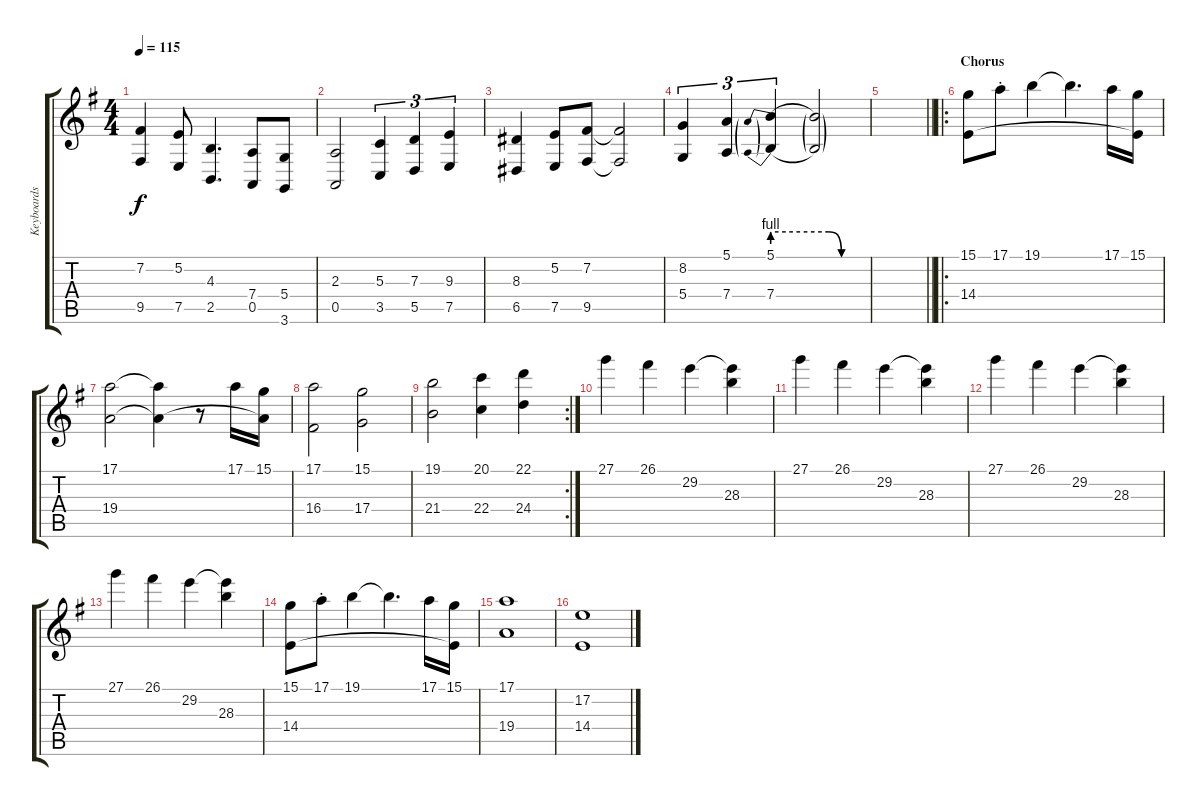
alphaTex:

\track ("Keyboards" "Keyboards") {instrument tubularbells}
\staff {score tabs}
\tuning (E4 B3 G3 D3 A2 E2) {hide}
\ts (4 4)
\tempo 115
\clef g2
\ks eminor
(7.2 9.5).4{dy f} (5.2 7.5).8 (4.3 2.5).4{d} (7.4 0.5).8 (5.4 3.6).8 |
(2.3 0.5).2 (5.3 3.5).4{tu (3 2)} (7.3 5.5).4{tu (3 2)} (9.3 7.5).4{tu (3 2)} |
(8.3 6.5).4 (5.2 7.5).8 (7.2 9.5).8 (7.2{t} 9.5{t}).2 |
(8.2 5.4).4{tu (3 2)} (5.1 7.4).4{tu (3 2)} (5.1{be (prebend 0 4 60 4)} 7.4{be (prebend 0 4 60 4)}).4{tu (3 2)} (5.1{be (custom 0 4 15 4 30 0 60 0) t} 7.4{be (custom 0 4 15 4 30 0 60 0) t}).2 |
\barLineRight lightlight
|
\ro
\section ("" "Chorus")
(15.1 14.4).8{volume 13 instrument stringensemble1} 17.1{st}.8 19.1.4 19.1{t}.4{d} 17.1.16 (15.1 14.4{t}).16 |
(17.1 19.4).2 (17.1{t} 19.4{t}).4 r.8 17.1.16 (15.1 19.4{t}).16 |
(17.1 16.4).2 (15.1 17.4).2 |
\rc 2
(19.1 21.4).2 (20.1 22.4).4 (22.1 24.4).4 |
27.1.4 26.1.4 29.2.4 (29.2{t} 28.3).4 |
27.1.4 26.1.4 29.2.4 (29.2{t} 28.3).4 |
27.1.4 26.1.4 29.2.4 (29.2{t} 28.3).4 |
27.1.4 26.1.4 29.2.4 (29.2{t} 28.3).4 |
(15.1 14.4).8 17.1{st}.8 19.1.4 19.1{t}.4{d} 17.1.16 (15.1 14.4{t}).16 |
(17.1 19.4).1 |
(17.2 14.4).1
